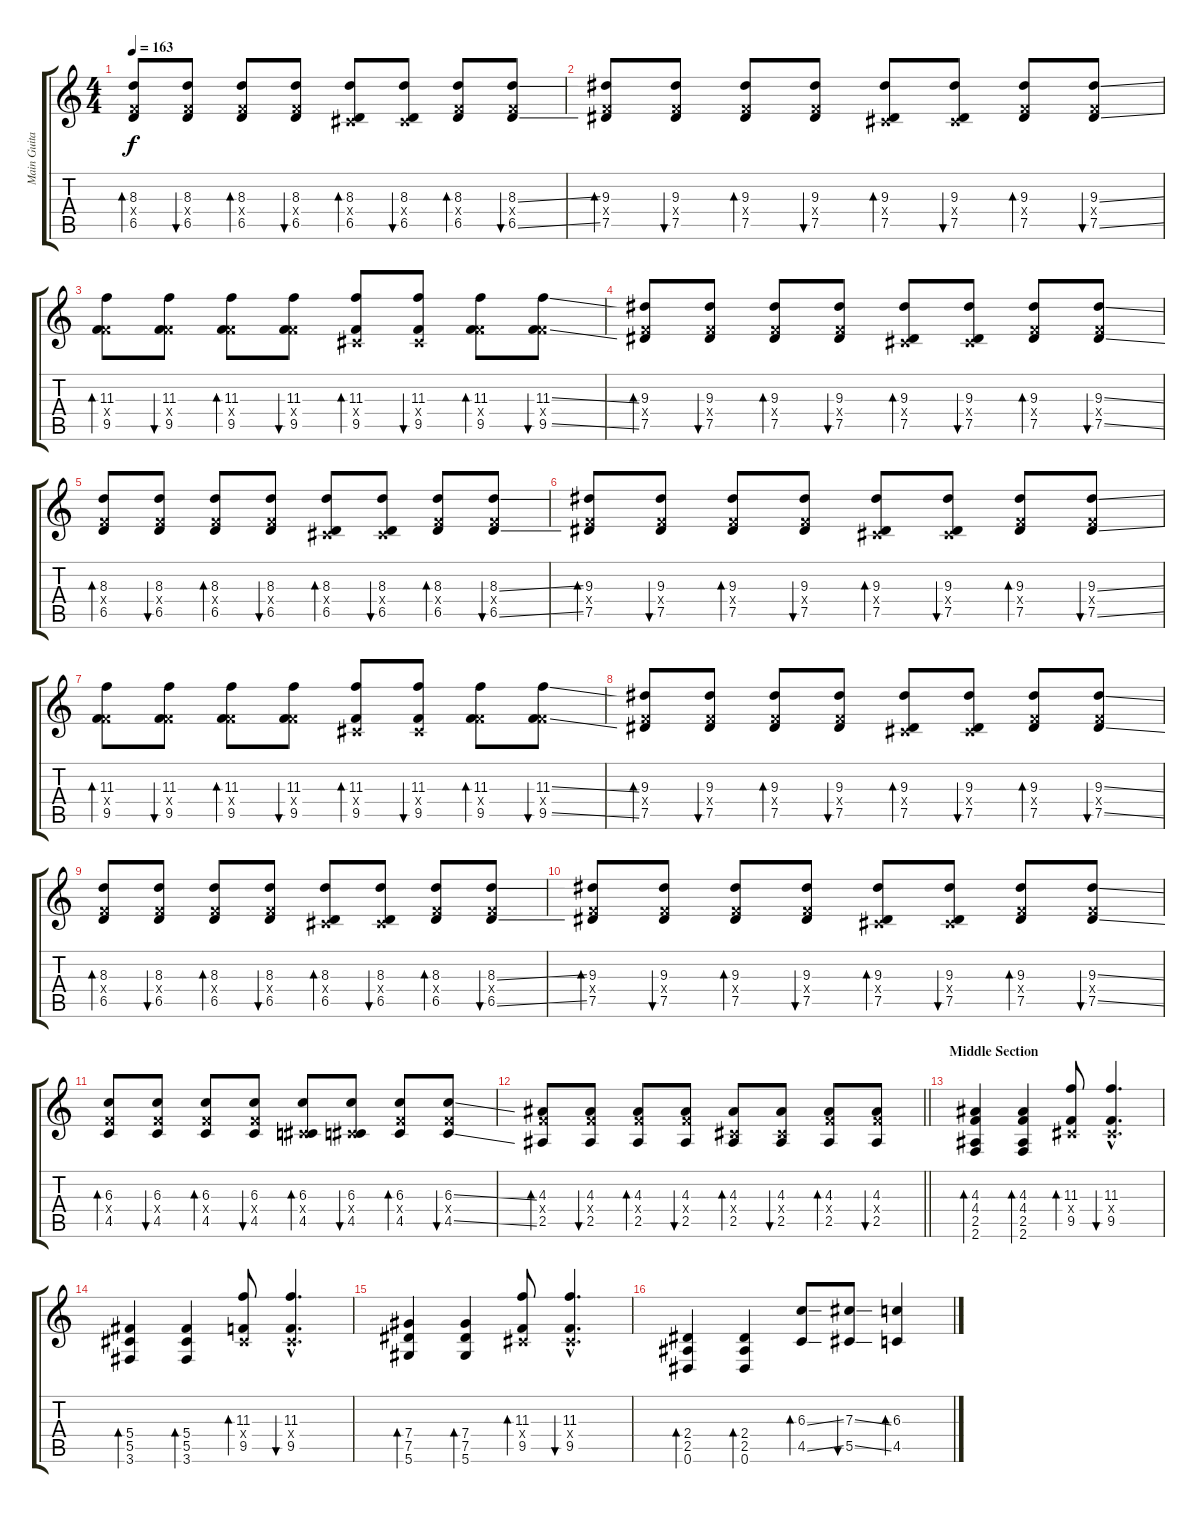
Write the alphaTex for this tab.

\track ("Main Guitar" "Main Guita") {instrument overdrivenguitar}
\staff {score tabs}
\tuning (Eb4 Bb3 Gb3 Db3 Ab2 Eb2) {hide}
\ts (4 4)
\tempo 163
\clef g2
\ks c
(8.3 4.4{x} 6.5).8{bd 60 dy f} (8.3 4.4{x} 6.5).8{bu 60} (8.3 4.4{x} 6.5).8{bd 60} (8.3 4.4{x} 6.5).8{bu 60} (8.3 0.4{x} 6.5).8{bd 60} (8.3 0.4{x} 6.5).8{bu 60} (8.3 4.4{x} 6.5).8{bd 60} (8.3{ss} 4.4{x} 6.5{ss}).8{bu 60} |
(9.3 4.4{x} 7.5).8{bd 60} (9.3 4.4{x} 7.5).8{bu 60} (9.3 4.4{x} 7.5).8{bd 60} (9.3 4.4{x} 7.5).8{bu 60} (9.3 0.4{x} 7.5).8{bd 60} (9.3 0.4{x} 7.5).8{bu 60} (9.3 4.4{x} 7.5).8{bd 60} (9.3{ss} 4.4{x} 7.5{ss}).8{bu 60} |
(11.3 4.4{x} 9.5).8{bd 60} (11.3 4.4{x} 9.5).8{bu 60} (11.3 4.4{x} 9.5).8{bd 60} (11.3 4.4{x} 9.5).8{bu 60} (11.3 0.4{x} 9.5).8{bd 60} (11.3 0.4{x} 9.5).8{bu 60} (11.3 4.4{x} 9.5).8{bd 60} (11.3{ss} 4.4{x} 9.5{ss}).8{bu 60} |
(9.3 4.4{x} 7.5).8{bd 60} (9.3 4.4{x} 7.5).8{bu 60} (9.3 4.4{x} 7.5).8{bd 60} (9.3 4.4{x} 7.5).8{bu 60} (9.3 0.4{x} 7.5).8{bd 60} (9.3 0.4{x} 7.5).8{bu 60} (9.3 4.4{x} 7.5).8{bd 60} (9.3{ss} 4.4{x} 7.5{ss}).8{bu 60} |
(8.3 4.4{x} 6.5).8{bd 60} (8.3 4.4{x} 6.5).8{bu 60} (8.3 4.4{x} 6.5).8{bd 60} (8.3 4.4{x} 6.5).8{bu 60} (8.3 0.4{x} 6.5).8{bd 60} (8.3 0.4{x} 6.5).8{bu 60} (8.3 4.4{x} 6.5).8{bd 60} (8.3{ss} 4.4{x} 6.5{ss}).8{bu 60} |
(9.3 4.4{x} 7.5).8{bd 60} (9.3 4.4{x} 7.5).8{bu 60} (9.3 4.4{x} 7.5).8{bd 60} (9.3 4.4{x} 7.5).8{bu 60} (9.3 0.4{x} 7.5).8{bd 60} (9.3 0.4{x} 7.5).8{bu 60} (9.3 4.4{x} 7.5).8{bd 60} (9.3{ss} 4.4{x} 7.5{ss}).8{bu 60} |
(11.3 4.4{x} 9.5).8{bd 60} (11.3 4.4{x} 9.5).8{bu 60} (11.3 4.4{x} 9.5).8{bd 60} (11.3 4.4{x} 9.5).8{bu 60} (11.3 0.4{x} 9.5).8{bd 60} (11.3 0.4{x} 9.5).8{bu 60} (11.3 4.4{x} 9.5).8{bd 60} (11.3{ss} 4.4{x} 9.5{ss}).8{bu 60} |
(9.3 4.4{x} 7.5).8{bd 60} (9.3 4.4{x} 7.5).8{bu 60} (9.3 4.4{x} 7.5).8{bd 60} (9.3 4.4{x} 7.5).8{bu 60} (9.3 0.4{x} 7.5).8{bd 60} (9.3 0.4{x} 7.5).8{bu 60} (9.3 4.4{x} 7.5).8{bd 60} (9.3{ss} 4.4{x} 7.5{ss}).8{bu 60} |
(8.3 4.4{x} 6.5).8{bd 60} (8.3 4.4{x} 6.5).8{bu 60} (8.3 4.4{x} 6.5).8{bd 60} (8.3 4.4{x} 6.5).8{bu 60} (8.3 0.4{x} 6.5).8{bd 60} (8.3 0.4{x} 6.5).8{bu 60} (8.3 4.4{x} 6.5).8{bd 60} (8.3{ss} 4.4{x} 6.5{ss}).8{bu 60} |
(9.3 4.4{x} 7.5).8{bd 60} (9.3 4.4{x} 7.5).8{bu 60} (9.3 4.4{x} 7.5).8{bd 60} (9.3 4.4{x} 7.5).8{bu 60} (9.3 0.4{x} 7.5).8{bd 60} (9.3 0.4{x} 7.5).8{bu 60} (9.3 4.4{x} 7.5).8{bd 60} (9.3{ss} 4.4{x} 7.5{ss}).8{bu 60} |
(6.3 4.4{x} 4.5).8{bd 60} (6.3 4.4{x} 4.5).8{bu 60} (6.3 4.4{x} 4.5).8{bd 60} (6.3 4.4{x} 4.5).8{bu 60} (6.3 0.4{x} 4.5).8{bd 60} (6.3 0.4{x} 4.5).8{bu 60} (6.3 4.4{x} 4.5).8{bd 60} (6.3{ss} 4.4{x} 4.5{ss}).8{bu 60} |
\barLineRight lightlight
(4.3 4.4{x} 2.5).8{bd 60} (4.3 4.4{x} 2.5).8{bu 60} (4.3 4.4{x} 2.5).8{bd 60} (4.3 4.4{x} 2.5).8{bu 60} (4.3 0.4{x} 2.5).8{bd 60} (4.3 0.4{x} 2.5).8{bu 60} (4.3 4.4{x} 2.5).8{bd 60} (4.3 4.4{x} 2.5).8{bu 60} |
\section ("" "Middle Section")
(4.3 4.4 2.5 2.6).4{bd 240} (4.3 4.4 2.5 2.6).4{bd 240} (11.3 0.4{x} 9.5).8{bd 240} (11.3{hac} 0.4{hac x} 9.5{hac}).4{d bu 240} |
(5.4 5.5 3.6).4{bd 240} (5.4 5.5 3.6).4{bd 240} (11.3 0.4{x} 9.5).8{bd 240} (11.3{hac} 0.4{hac x} 9.5{hac}).4{d bu 240} |
(7.4 7.5 5.6).4{bd 240} (7.4 7.5 5.6).4{bd 240} (11.3 0.4{x} 9.5).8{bd 240} (11.3{hac} 0.4{hac x} 9.5{hac}).4{d bu 240} |
(2.4 2.5 0.6).4{bd 240} (2.4 2.5 0.6).4{bd 240} (6.3{ss} 4.5{ss}).8{bd 240} (7.3{ss} 5.5{ss}).8{bu 240} (6.3 4.5).4{bd 240}
